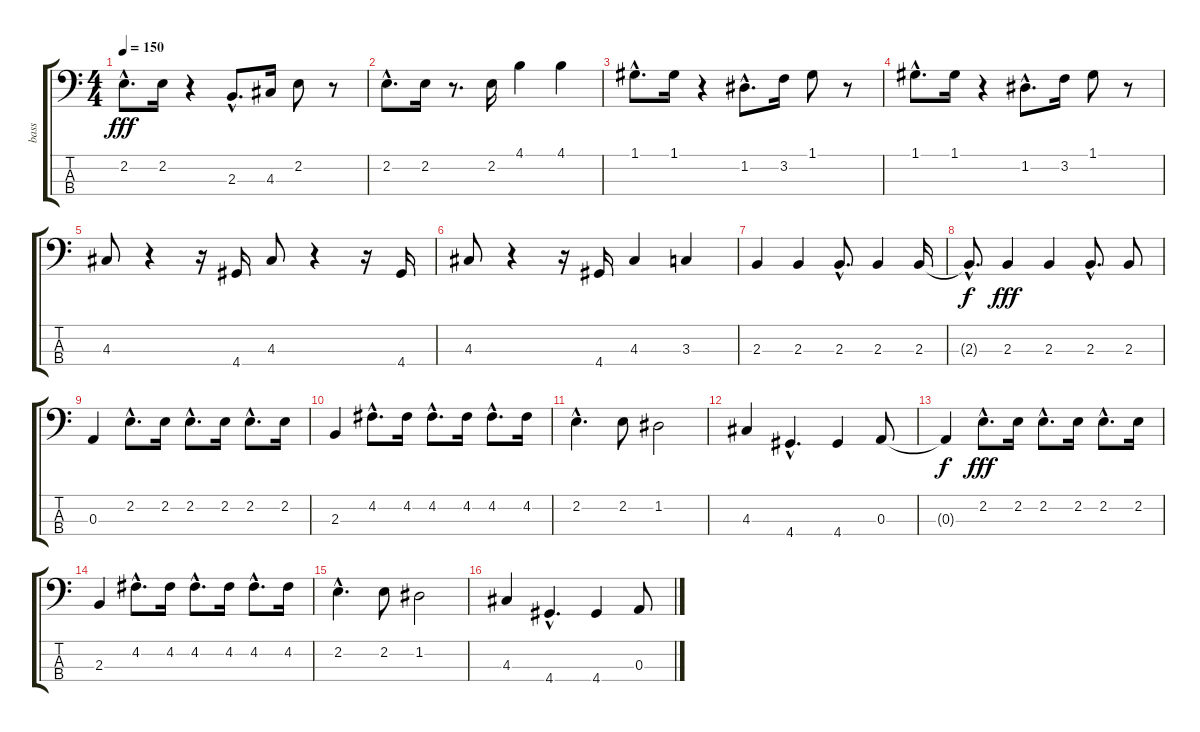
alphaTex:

\track ("bass" "bass") {instrument electricbassfinger}
\staff {score tabs}
\tuning (G2 D2 A1 E1) {hide}
\ts (4 4)
\tempo 150
\clef f4
\ks c
2.2{hac}.8{d dy fff} 2.2.16 r.4 2.3{hac}.8{d} 4.3.16 2.2.8 r.8 |
2.2{hac}.8{d} 2.2.16 r.8{d} 2.2.16 4.1.4 4.1.4 |
1.1{hac}.8{d} 1.1.16 r.4 1.2{hac}.8{d} 3.2.16 1.1.8 r.8 |
1.1{hac}.8{d} 1.1.16 r.4 1.2{hac}.8{d} 3.2.16 1.1.8 r.8 |
4.3.8 r.4 r.16 4.4.16 4.3.8 r.4 r.16 4.4.16 |
4.3.8 r.4 r.16 4.4.16 4.3.4 3.3.4 |
2.3.4 2.3.4 2.3{hac}.8{d} 2.3.4 2.3.16 |
2.3{hac t}.8{d dy f} 2.3.4{dy fff} 2.3.4 2.3{hac}.8{d} 2.3.8 |
0.3.4 2.2{hac}.8{d} 2.2.16 2.2{hac}.8{d} 2.2.16 2.2{hac}.8{d} 2.2.16 |
2.3.4 4.2{hac}.8{d} 4.2.16 4.2{hac}.8{d} 4.2.16 4.2{hac}.8{d} 4.2.16 |
2.2{hac}.4{d} 2.2.8 1.2.2 |
4.3.4 4.4{hac}.4{d} 4.4.4 0.3.8 |
0.3{t}.4{dy f} 2.2{hac}.8{d dy fff} 2.2.16 2.2{hac}.8{d} 2.2.16 2.2{hac}.8{d} 2.2.16 |
2.3.4 4.2{hac}.8{d} 4.2.16 4.2{hac}.8{d} 4.2.16 4.2{hac}.8{d} 4.2.16 |
2.2{hac}.4{d} 2.2.8 1.2.2 |
4.3.4 4.4{hac}.4{d} 4.4.4 0.3.8
